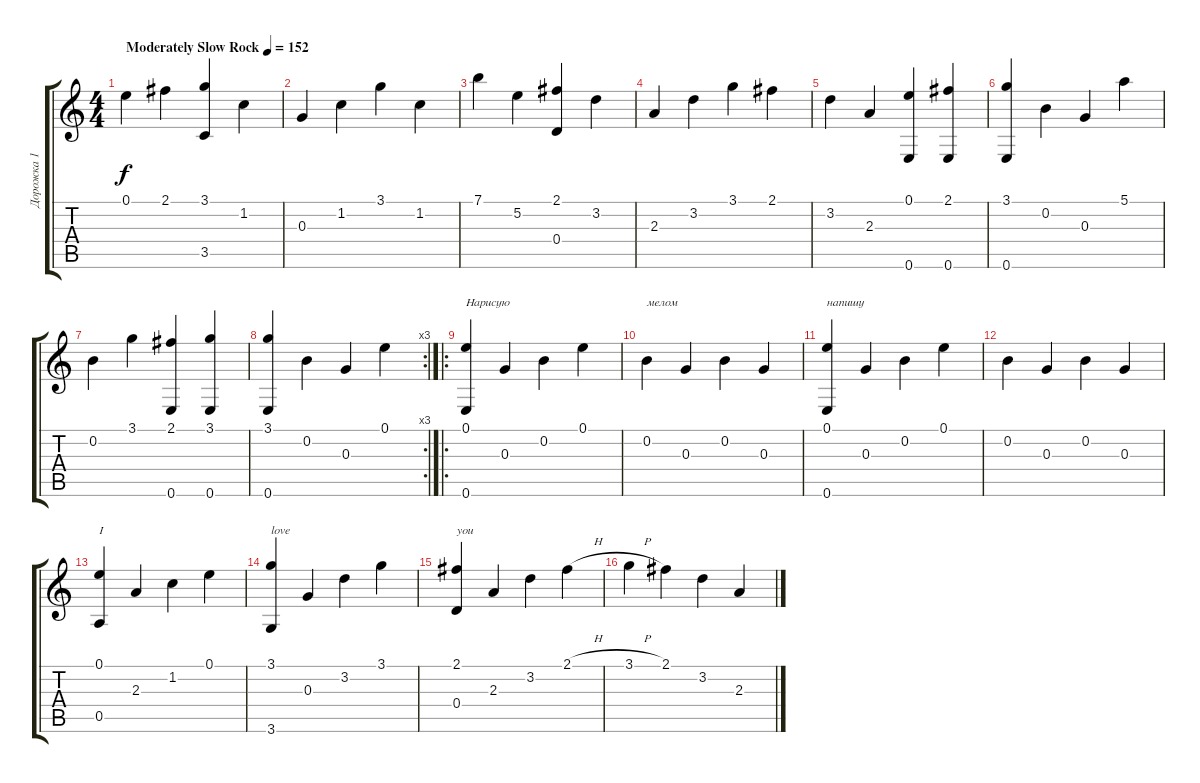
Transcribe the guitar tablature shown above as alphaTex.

\track ("Дорожка 1" "Дорожка 1") {instrument acousticguitarnylon}
\staff {score tabs}
\tuning (E4 B3 G3 D3 A2 E2) {hide}
\ts (4 4)
\tempo (152 "Moderately Slow Rock")
\clef g2
\ks c
0.1.4{dy f instrument acousticguitarnylon} 2.1.4 (3.1 3.5).4 1.2.4 |
0.3.4 1.2.4 3.1.4 1.2.4 |
7.1.4 5.2.4 (2.1 0.4).4 3.2.4 |
2.3.4 3.2.4 3.1.4 2.1.4 |
3.2.4 2.3.4 (0.1 0.6).4 (2.1 0.6).4 |
(3.1 0.6).4 0.2.4 0.3.4 5.1.4 |
0.2.4 3.1.4 (2.1 0.6).4 (3.1 0.6).4 |
\rc 3
(3.1 0.6).4 0.2.4 0.3.4 0.1.4 |
\ro
(0.1 0.6).4{txt "Нарисую"} 0.3.4 0.2.4 0.1.4 |
0.2.4{txt "мелом"} 0.3.4 0.2.4 0.3.4 |
(0.1 0.6).4{txt "напишу"} 0.3.4 0.2.4 0.1.4 |
0.2.4 0.3.4 0.2.4 0.3.4 |
(0.1 0.5).4{txt "I"} 2.3.4 1.2.4 0.1.4 |
(3.1 3.6).4{txt "love "} 0.3.4 3.2.4 3.1.4 |
(2.1 0.4).4{txt "you"} 2.3.4 3.2.4 2.1{h}.4 |
3.1{h}.4 2.1.4 3.2.4 2.3.4
